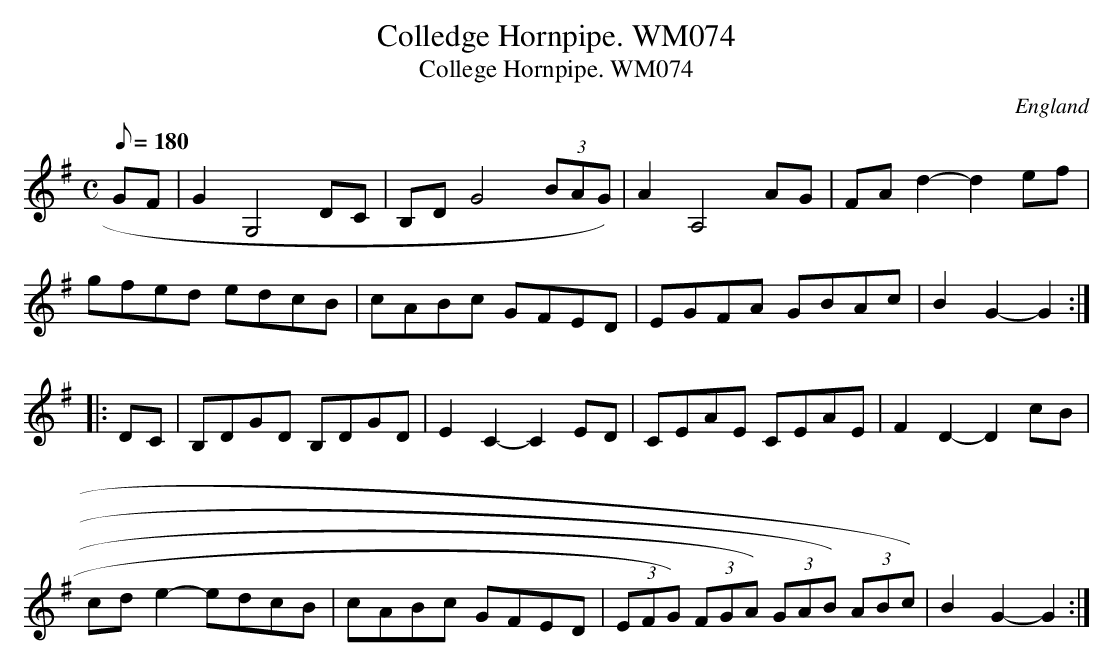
X:1
T:Colledge Hornpipe. WM074
T:College Hornpipe. WM074
M:C
L:1/8
Q:180
O:England
K:G
GF|G2G,4DC|B,DG4(3BAG)|A2A,4A-G|FAd2-d2ef|!
gfed edcB|cABc GFED|EGFA GBAc|B2G2-G2:|!
|:D-C|B,DGD B,DGD|E2C2-C2E-D|CEAE CEAE|F2D2-D2c-B|!
cde2-edcB|cABc GFED|(3EFG) (3FGA) (3GAB) (3ABc)|B2G2-G2:|]
